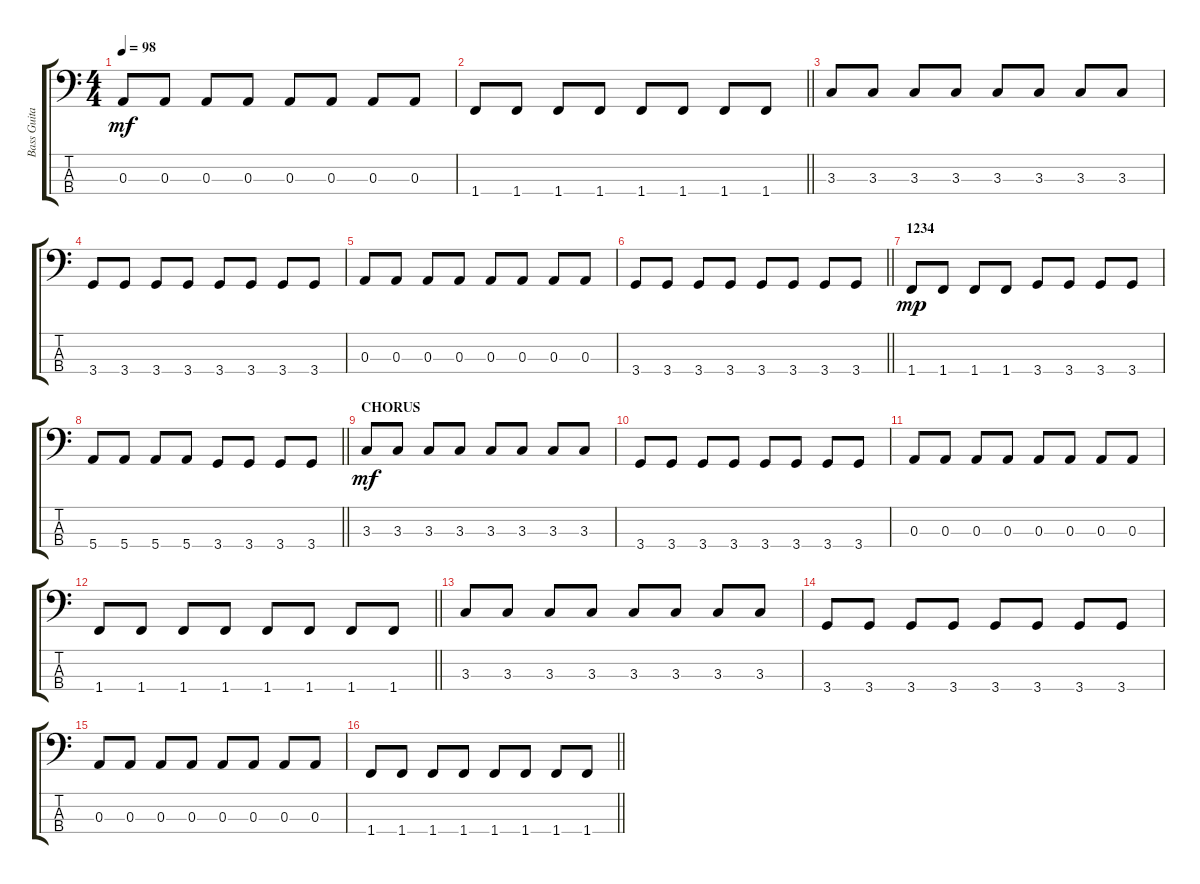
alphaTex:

\track ("Bass Guitar" "Bass Guita") {instrument electricbassfinger}
\staff {score tabs}
\tuning (G2 D2 A1 E1) {hide}
\ts (4 4)
\tempo 98
\clef f4
\ks c
0.3.8{dy mf} 0.3.8 0.3.8 0.3.8 0.3.8 0.3.8 0.3.8 0.3.8 |
\barLineRight lightlight
1.4.8 1.4.8 1.4.8 1.4.8 1.4.8 1.4.8 1.4.8 1.4.8 |
3.3.8 3.3.8 3.3.8 3.3.8 3.3.8 3.3.8 3.3.8 3.3.8 |
3.4.8 3.4.8 3.4.8 3.4.8 3.4.8 3.4.8 3.4.8 3.4.8 |
0.3.8 0.3.8 0.3.8 0.3.8 0.3.8 0.3.8 0.3.8 0.3.8 |
\barLineRight lightlight
3.4.8 3.4.8 3.4.8 3.4.8 3.4.8 3.4.8 3.4.8 3.4.8 |
\section ("" "1234")
1.4.8{dy mp} 1.4.8 1.4.8 1.4.8 3.4.8 3.4.8 3.4.8 3.4.8 |
\barLineRight lightlight
5.4.8 5.4.8 5.4.8 5.4.8 3.4.8 3.4.8 3.4.8 3.4.8 |
\section ("" "CHORUS")
3.3.8{dy mf} 3.3.8 3.3.8 3.3.8 3.3.8 3.3.8 3.3.8 3.3.8 |
3.4.8 3.4.8 3.4.8 3.4.8 3.4.8 3.4.8 3.4.8 3.4.8 |
0.3.8 0.3.8 0.3.8 0.3.8 0.3.8 0.3.8 0.3.8 0.3.8 |
\barLineRight lightlight
1.4.8 1.4.8 1.4.8 1.4.8 1.4.8 1.4.8 1.4.8 1.4.8 |
3.3.8 3.3.8 3.3.8 3.3.8 3.3.8 3.3.8 3.3.8 3.3.8 |
3.4.8 3.4.8 3.4.8 3.4.8 3.4.8 3.4.8 3.4.8 3.4.8 |
0.3.8 0.3.8 0.3.8 0.3.8 0.3.8 0.3.8 0.3.8 0.3.8 |
\barLineRight lightlight
1.4.8 1.4.8 1.4.8 1.4.8 1.4.8 1.4.8 1.4.8 1.4.8
